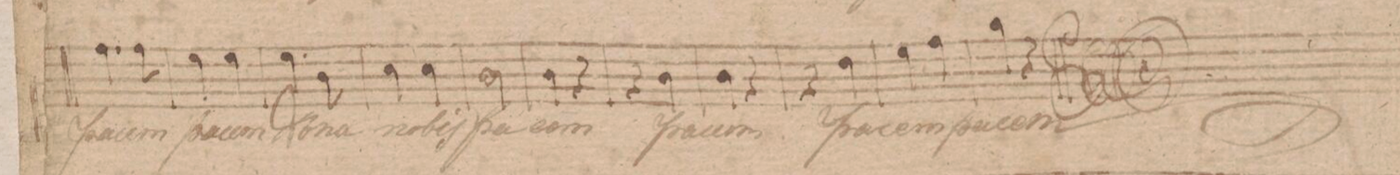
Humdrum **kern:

**kern	**text
*I"Tenore	*
*clefC4	*
*k[f#c#]	*
*M2/4	*
4.e\	pa-
8e\	-cem
=180	=180
4d\	pa-
4d\	-cem
=181	=181
4.d\	Do-
8A\	-na
=182	=182
4B\	no-
4B\	-bis
=183	=183
2A\	pa-
=184	=184
4A\	-cem
4r	.
=185	=185
4r	.
4A\	pa-
=186	=186
4A\	-cem
4r	.
=187	=187
4r	.
4c#\	pa-
=188	=188
4d\	-cem
4e\	pa-
=189	=189
4f#\	-cem
4r	.
==	==
*-	*-
